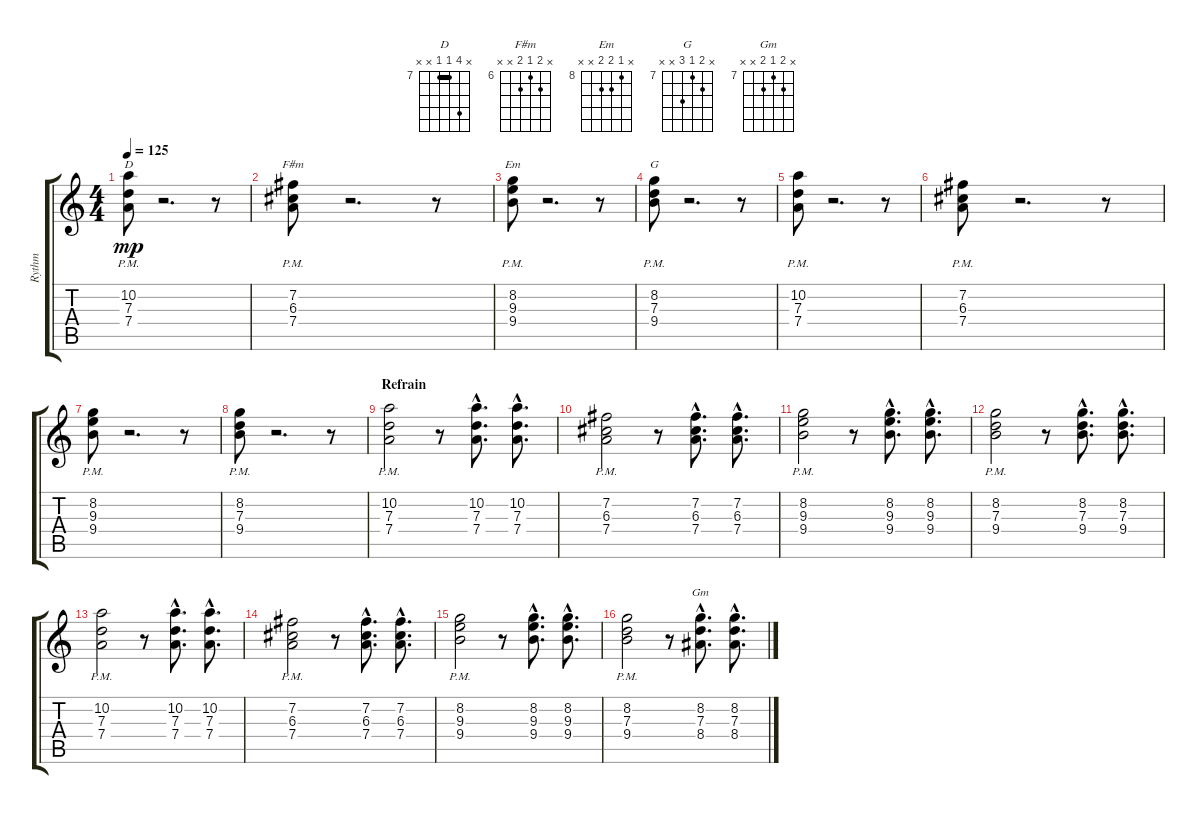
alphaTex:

\track ("Rythm" "Rythm") {instrument acousticguitarsteel}
\staff {score tabs}
\tuning (E4 B3 G3 D3 A2 E2) {hide}
\chord ("D" x 10 7 7 x x) {firstfret 7 barre 7}
\chord ("F#m" x 7 6 7 x x) {firstfret 6}
\chord ("Em" x 8 9 9 x x) {firstfret 8}
\chord ("G" x 8 7 9 x x) {firstfret 7}
\chord ("Gm" x 8 7 8 x x) {firstfret 7}
\ts (4 4)
\tempo 125
\clef g2
\ks c
(10.2 7.3 7.4{pm}).8{ch "D" dy mp} r.2{d} r.8 |
(7.2 6.3 7.4{pm}).8{ch "F#m"} r.2{d} r.8 |
(8.2 9.3 9.4{pm}).8{ch "Em"} r.2{d} r.8 |
(8.2 7.3{pm} 9.4).8{ch "G"} r.2{d} r.8 |
(10.2 7.3 7.4{pm}).8 r.2{d} r.8 |
(7.2 6.3 7.4{pm}).8 r.2{d} r.8 |
(8.2 9.3 9.4{pm}).8 r.2{d} r.8 |
(8.2 7.3{pm} 9.4).8 r.2{d} r.8 |
\section ("" "Refrain")
(10.2 7.3 7.4{pm}).2{volume 11} r.8 (10.2{hac} 7.3{hac} 7.4{hac}).8{d} (10.2{hac} 7.3{hac} 7.4{hac}).8{d} |
(7.2 6.3 7.4{pm}).2 r.8 (7.2{hac} 6.3{hac} 7.4{hac}).8{d} (7.2{hac} 6.3{hac} 7.4{hac}).8{d} |
(8.2 9.3 9.4{pm}).2 r.8 (8.2{hac} 9.3{hac} 9.4{hac}).8{d} (8.2{hac} 9.3{hac} 9.4{hac}).8{d} |
(8.2 7.3{pm} 9.4).2 r.8 (8.2{hac} 7.3{hac} 9.4{hac}).8{d} (8.2{hac} 7.3{hac} 9.4{hac}).8{d} |
(10.2 7.3 7.4{pm}).2 r.8 (10.2{hac} 7.3{hac} 7.4{hac}).8{d} (10.2{hac} 7.3{hac} 7.4{hac}).8{d} |
(7.2 6.3 7.4{pm}).2 r.8 (7.2{hac} 6.3{hac} 7.4{hac}).8{d} (7.2{hac} 6.3{hac} 7.4{hac}).8{d} |
(8.2 9.3 9.4{pm}).2 r.8 (8.2{hac} 9.3{hac} 9.4{hac}).8{d} (8.2{hac} 9.3{hac} 9.4{hac}).8{d} |
(8.2 7.3{pm} 9.4).2 r.8 (8.2{hac} 7.3{hac} 8.4{hac}).8{d ch "Gm"} (8.2{hac} 7.3{hac} 8.4{hac}).8{d}
